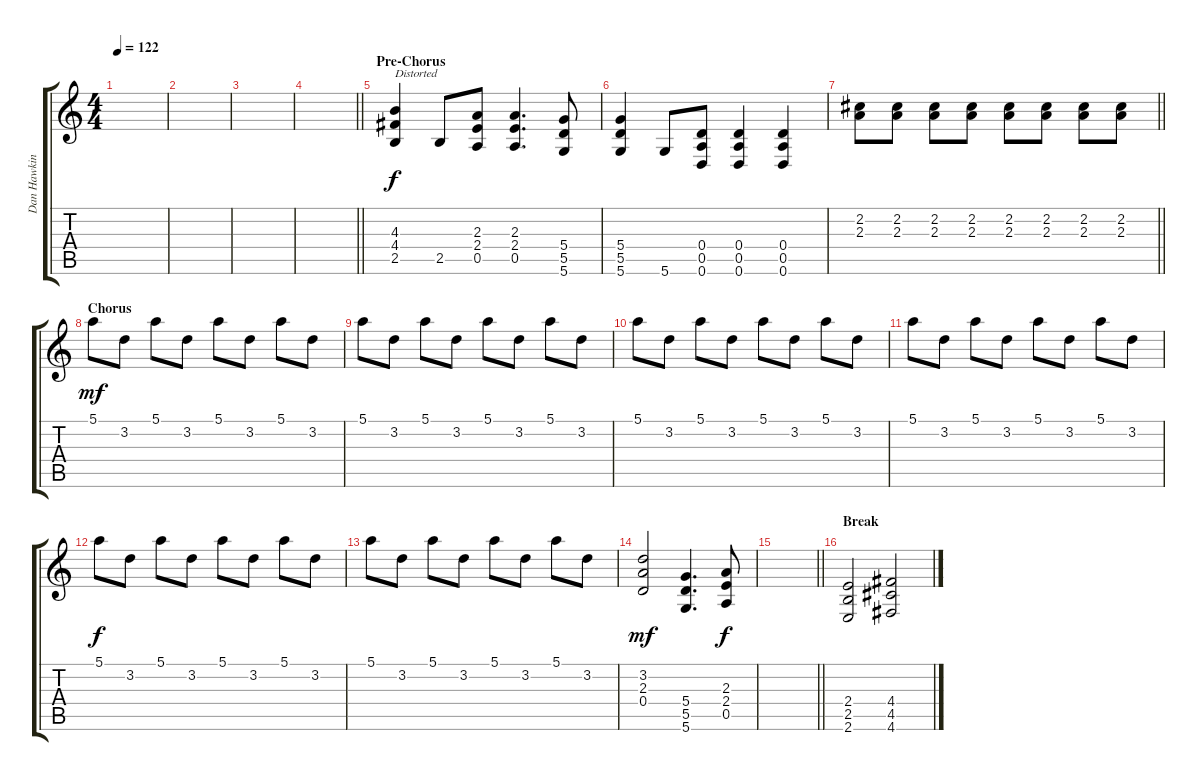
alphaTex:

\track ("Dan Hawkins: Lead Guitar" "Dan Hawkin") {instrument overdrivenguitar}
\staff {score tabs}
\tuning (E4 B3 G3 D3 A2 D2) {hide}
\ts (4 4)
\tempo 122
\clef g2
\ks c
|
|
|
\barLineRight lightlight
|
\section ("" "Pre-Chorus")
(4.3 4.4 2.5).4{txt "Distorted" instrument overdrivenguitar} 2.5.8 (2.3 2.4 0.5).8 (2.3 2.4 0.5).4{d} (5.4 5.5 5.6).8 |
(5.4 5.5 5.6).4 5.6.8 (0.4 0.5 0.6).8 (0.4 0.5 0.6).4 (0.4 0.5 0.6).4 |
\barLineRight lightlight
(2.2 2.3).8 (2.2 2.3).8 (2.2 2.3).8 (2.2 2.3).8 (2.2 2.3).8 (2.2 2.3).8 (2.2 2.3).8 (2.2 2.3).8 |
\section ("" "Chorus")
5.1.8{dy mf} 3.2.8 5.1.8 3.2.8 5.1.8 3.2.8 5.1.8 3.2.8 |
5.1.8 3.2.8 5.1.8 3.2.8 5.1.8 3.2.8 5.1.8 3.2.8 |
5.1.8 3.2.8 5.1.8 3.2.8 5.1.8 3.2.8 5.1.8 3.2.8 |
5.1.8 3.2.8 5.1.8 3.2.8 5.1.8 3.2.8 5.1.8 3.2.8 |
5.1.8{dy f} 3.2.8 5.1.8 3.2.8 5.1.8 3.2.8 5.1.8 3.2.8 |
5.1.8 3.2.8 5.1.8 3.2.8 5.1.8 3.2.8 5.1.8 3.2.8 |
(3.2 2.3 0.4).2{dy mf} (5.4 5.5 5.6).4{d} (2.3 2.4 0.5).8{dy f} |
\barLineRight lightlight
|
\section ("" "Break")
(2.4 2.5 2.6).2 (4.4 4.5 4.6).2
